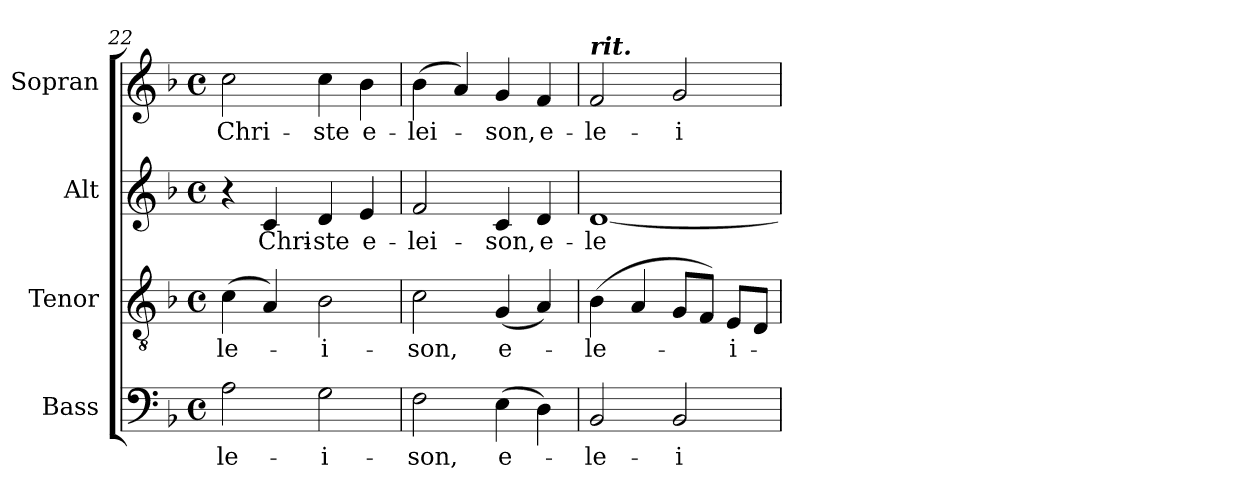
**kern	**text	**kern	**text	**kern	**text	**kern	**text
*part4	*part4	*part3	*part3	*part2	*part2	*part1	*part1
*staff4	*staff4	*staff3	*staff3	*staff2	*staff2	*staff1	*staff1
*I"Bass	*	*I"Tenor	*	*I"Alt	*	*I"Sopran	*
*I'B.	*	*I'T.	*	*I'A.	*	*I'S.	*
*clefF4	*	*clefGv2	*	*clefG2	*	*clefG2	*
*k[b-]	*	*k[b-]	*	*k[b-]	*	*k[b-]	*
*F:	*	*F:	*	*F:	*	*F:	*
*M4/4	*	*M4/4	*	*M4/4	*	*M4/4	*
*met(c)	*	*met(c)	*	*met(c)	*	*met(c)	*
=22	=22	=22	=22	=22	=22	=22	=22
!	!LO:LY:b	!	!LO:LY:b	!	!	!	!LO:LY:b
2A\	-le-	(>4c\	-le-	4r	.	2cc\	Chri-
!	!	!	!	!	!LO:LY:b	!	!
.	.	4A/)	.	4c/	Chri-	.	.
!	!LO:LY:b	!	!LO:LY:b	!	!LO:LY:b	!	!LO:LY:b
2G\	-i-	2B-\	-i-	4d/	-ste	4cc\	-ste
!	!	!	!	!	!LO:LY:b	!	!LO:LY:b
.	.	.	.	4e/	e-	4b-\	e-
=23	=23	=23	=23	=23	=23	=23	=23
!	!LO:LY:b	!	!LO:LY:b	!	!LO:LY:b	!	!LO:LY:b
2F\	-son,	2c\	-son,	2f/	-lei-	(>4b-\	-lei-
.	.	.	.	.	.	4a/)	.
!	!LO:LY:b	!	!LO:LY:b	!	!LO:LY:b	!	!LO:LY:b
(>4E\	e-	(<4G/	e-	4c/	-son,	4g/	-son,
!	!	!	!	!	!LO:LY:b	!	!LO:LY:b
4D\)	.	4A/)	.	4d/	e-	4f/	e-
=24	=24	=24	=24	=24	=24	=24	=24
!	!	!	!	!	!	!LO:TX:a:Bi:t=rit.	!
!	!LO:LY:b	!	!LO:LY:b	!	!LO:LY:b	!	!LO:LY:b
2BB-/	-le-	(>4B-\	-le-	[1d	-le-	2f/	-le-
.	.	4A/	.	.	.	.	.
!	!LO:LY:b	!	!	!	!	!	!LO:LY:b
2BB-/	-i-	8G/L	.	.	.	2g/	-i-
.	.	8F/J)	.	.	.	.	.
!	!	!	!LO:LY:b	!	!	!	!
.	.	8E/L	-i-	.	.	.	.
.	.	8D/J	.	.	.	.	.
=	=	=	=	=	=	=	=
*-	*-	*-	*-	*-	*-	*-	*-
